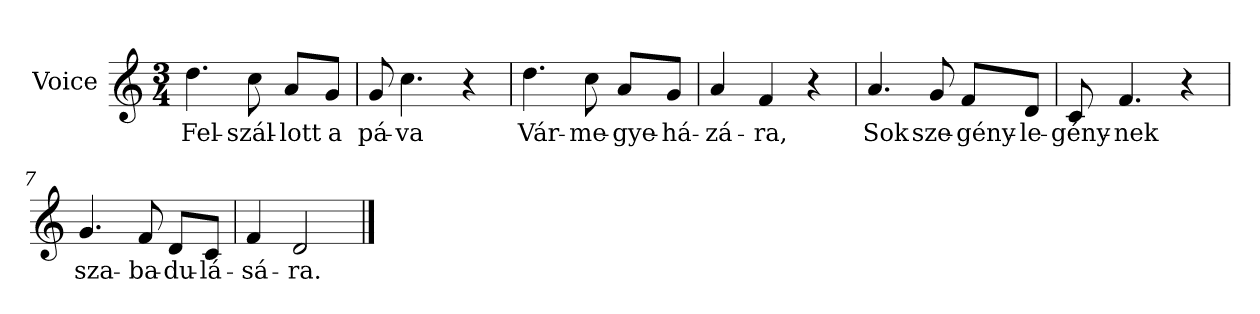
**kern	**text
*part1	*part1
*staff1	*staff1
*I"Voice	*
*clefG2	*
*k[]	*
*C:	*
*M3/4	*
=1	=1
4.dd\	Fel-
8cc\	-szál-
8a/L	-lott
8g/J	a
=2	=2
8g/	pá-
4.cc\	-va
4r	.
=3	=3
4.dd\	Vár-
8cc\	-me-
8a/L	-gye-
8g/J	-há-
=4	=4
4a/	-zá-
4f/	-ra,
4r	.
=5	=5
4.a/	Sok
8g/	sze-
8f/L	-gény-
8d/J	-le-
!!LO:LB:g=z
=6	=6
8c/	-gény-
4.f/	-nek
4r	.
=7	=7
4.g/	sza-
8f/	-ba-
8d/L	-du-
8c/J	-lá-
=8	=8
4f/	-sá-
2d/	-ra.-
==	==
*-	*-
